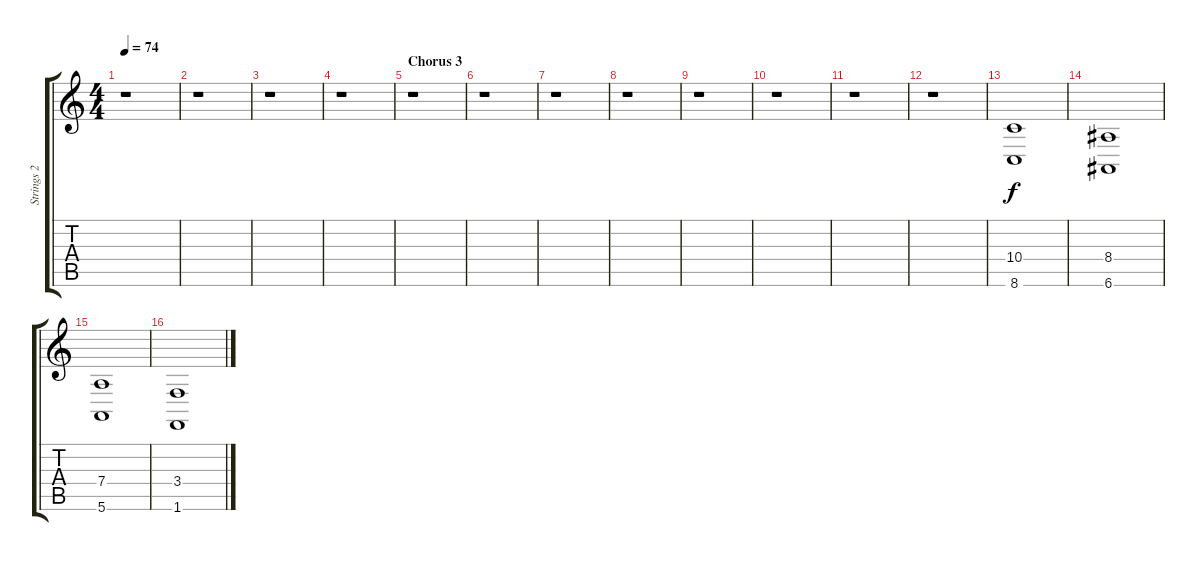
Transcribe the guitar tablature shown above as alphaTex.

\track ("Strings 2" "Strings 2") {instrument stringensemble1}
\staff {score tabs}
\tuning (E4 B3 G3 D3 A2 E2) {hide}
\ts (4 4)
\tempo 74
\clef g2
\ks c
r.1{dy f} |
r.1 |
r.1 |
r.1 |
\section ("" "Chorus 3")
r.1 |
r.1 |
r.1 |
r.1 |
r.1 |
r.1 |
r.1 |
r.1 |
(10.4 8.6).1 |
(8.4 6.6).1 |
(7.4 5.6).1 |
(3.4 1.6).1
